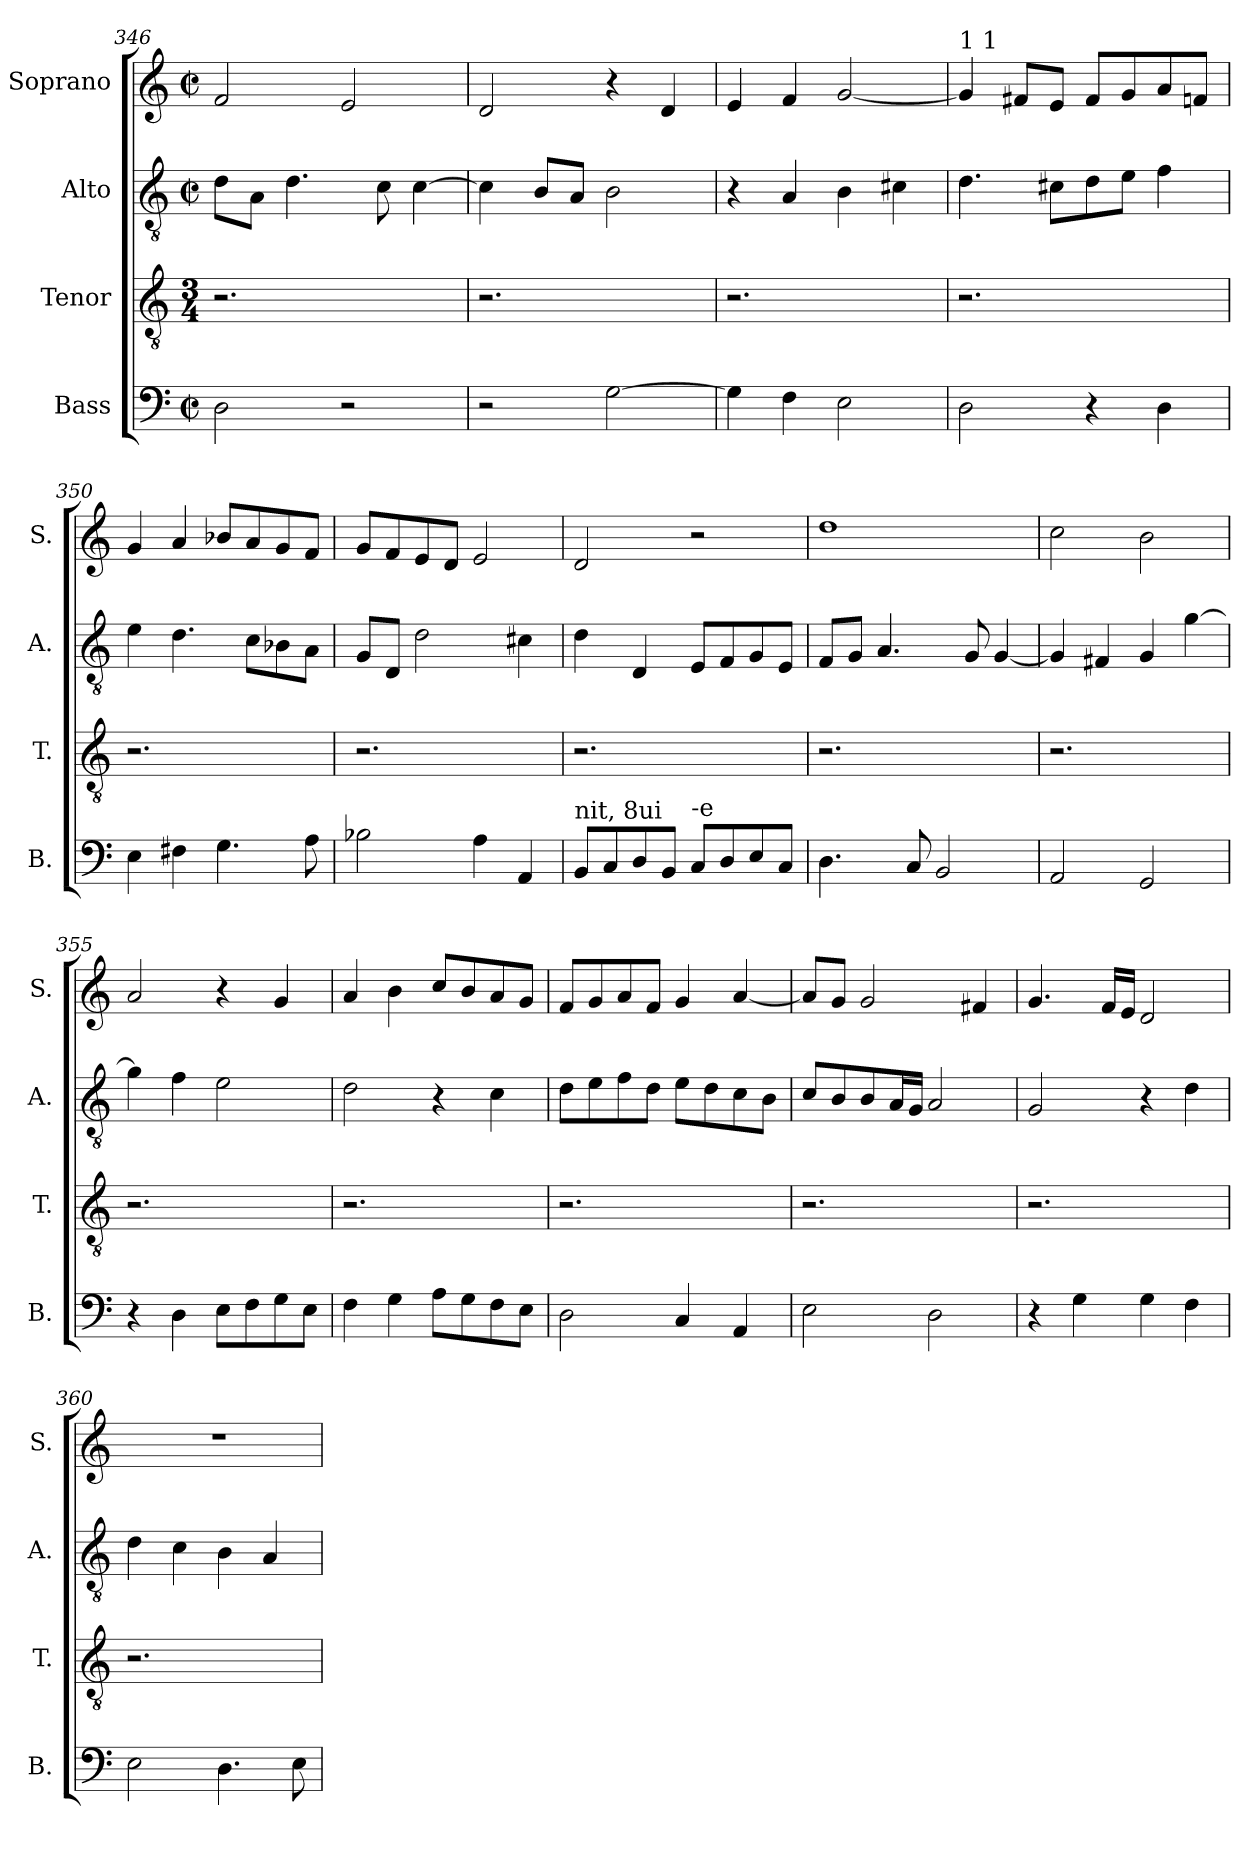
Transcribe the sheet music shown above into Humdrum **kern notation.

**kern	**kern	**kern	**kern
*part4	*part3	*part2	*part1
*staff4	*staff3	*staff2	*staff1
*I"Bass	*I"Tenor	*I"Alto	*I"Soprano
*I'B.	*I'T.	*I'A.	*I'S.
*clefF4	*clefGv2	*clefGv2	*clefG2
*k[]	*k[]	*k[]	*k[]
*C:	*C:	*C:	*C:
*M2/2	*M3/4	*M2/2	*M2/2
*met(c|)	*	*met(c|)	*met(c|)
=346	=346	=346	=346
2D\	2.r	8d\L	2f/
.	.	8A\J	.
.	.	4.d\	.
2r	.	.	2e/
.	.	8c\	.
.	4ryy	[>4c\	.
=347	=347	=347	=347
2r	2.r	4c\]	2d/
.	.	8B/L	.
.	.	8A/J	.
[>2G\	.	2B\	4r
.	4ryy	.	4d/
=348	=348	=348	=348
4G\]	2.r	4r	4e/
4F\	.	4A/	4f/
2E\	.	4B\	[<2g/
.	4ryy	4c#X\	.
!!LO:LB:g=z
=349	=349	=349	=349
!	!	!	!LO:TX:a:t=1 1
2D\	2.r	4.d\	4g/]
.	.	.	8f#X/L
.	.	8c#X\L	8e/J
4r	.	8d\	8f#/L
.	.	8e\J	8g/
4D\	4ryy	4f\	8a/
.	.	.	8fn/J
=350	=350	=350	=350
4E\	2.r	4e\	4g/
4F#X\	.	4.d\	4a/
4.G\	.	.	8b-X/L
.	.	8c\L	8a/
.	4ryy	8B-X\	8g/
8A\	.	8A\J	8f/J
=351	=351	=351	=351
2B-X\	2.r	8G/L	8g/L
.	.	8D/J	8f/
.	.	2d\	8e/
.	.	.	8d/J
4A\	.	.	2e/
4AA/	4ryy	4c#X\	.
=352	=352	=352	=352
!LO:TX:a:t=nit, 8ui	!	!	!
8BB/L	2.r	4d\	2d/
8C/	.	.	.
8D/	.	4D/	.
8BB/J	.	.	.
!LO:TX:a:t=-e	!	!	!
8C/L	.	8E/L	2r
8D/	.	8F/	.
8E/	4ryy	8G/	.
8C/J	.	8E/J	.
=353	=353	=353	=353
4.D\	2.r	8F/L	1dd
.	.	8G/J	.
.	.	4.A/	.
8C/	.	.	.
2BB/	.	.	.
.	.	8G/	.
.	4ryy	[>4G/	.
!!LO:PB:g=z
=354	=354	=354	=354
2AA/	2.r	4G/]	2cc\
.	.	4F#X/	.
2GG/	.	4G/	2b\
.	4ryy	[>4g\	.
=355	=355	=355	=355
4r	2.r	4g\]	2a/
4D\	.	4f\	.
8E\L	.	2e\	4r
8F\	.	.	.
8G\	4ryy	.	4g/
8E\J	.	.	.
=356	=356	=356	=356
4F\	2.r	2d\	4a/
4G\	.	.	4b\
8A\L	.	4r	8cc/L
8G\	.	.	8b/
8F\	4ryy	4c\	8a/
8E\J	.	.	8g/J
=357	=357	=357	=357
2D\	2.r	8d\L	8f/L
.	.	8e\	8g/
.	.	8f\	8a/
.	.	8d\J	8f/J
4C/	.	8e\L	4g/
.	.	8d\	.
4AA/	4ryy	8c\	[<4a/
.	.	8B\J	.
=358	=358	=358	=358
2E\	2.r	8c/L	8a/L]
.	.	8B/	8g/J
.	.	8B/	2g/
.	.	16A/L	.
.	.	16G/JJ	.
2D\	.	2A/	.
.	4ryy	.	4f#X/
!!LO:LB:g=z
=359	=359	=359	=359
4r	2.r	2G/	4.g/
4G\	.	.	.
.	.	.	16f/LL
.	.	.	16e/JJ
4G\	.	4r	2d/
4F\	4ryy	4d\	.
=360	=360	=360	=360
2E\	2.r	4d\	1r
.	.	4c\	.
4.D\	.	4B\	.
.	4ryy	4A/	.
8E\	.	.	.
=	=	=	=
*-	*-	*-	*-
